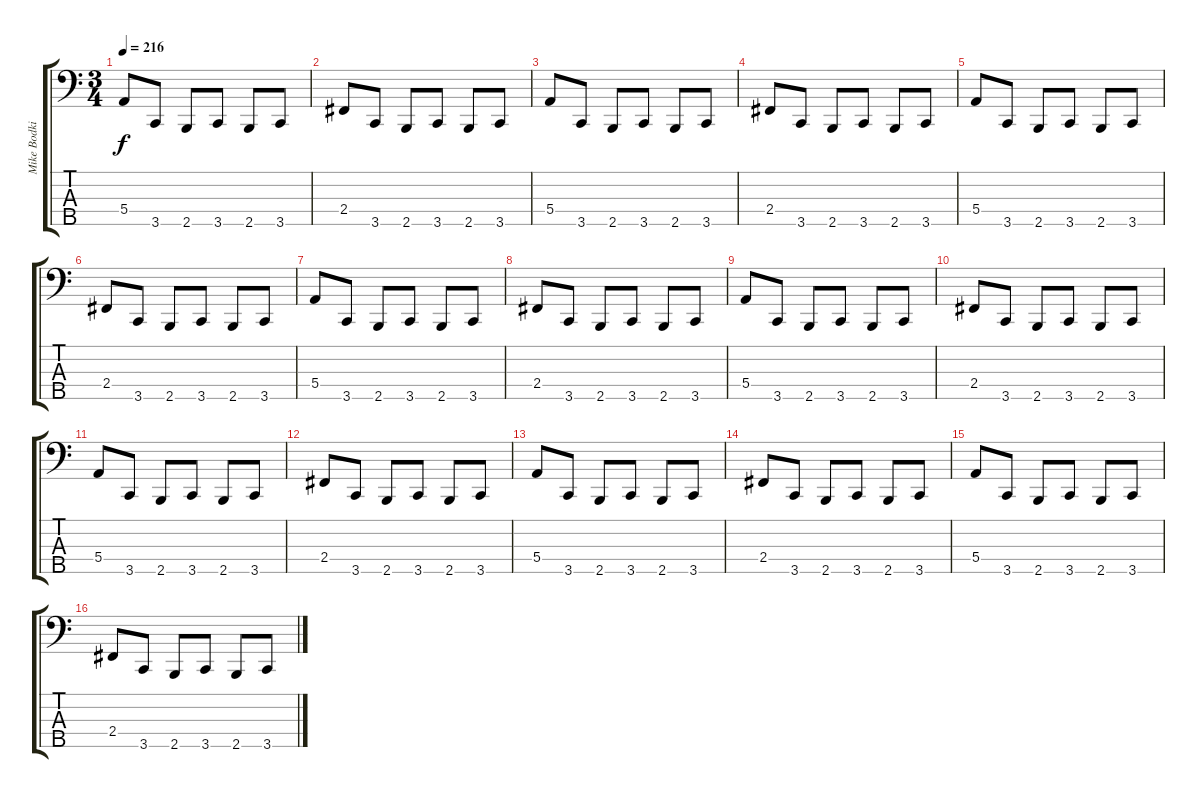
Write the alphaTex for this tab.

\track ("Mike Bodkins" "Mike Bodki") {instrument electricbassfinger}
\staff {score tabs}
\tuning (G2 D2 A1 E1 A0) {hide}
\ts (3 4)
\tempo 216
\clef f4
\ks c
5.4.8{dy f} 3.5.8 2.5.8 3.5.8 2.5.8 3.5.8 |
2.4.8 3.5.8 2.5.8 3.5.8 2.5.8 3.5.8 |
5.4.8 3.5.8 2.5.8 3.5.8 2.5.8 3.5.8 |
2.4.8 3.5.8 2.5.8 3.5.8 2.5.8 3.5.8 |
5.4.8 3.5.8 2.5.8 3.5.8 2.5.8 3.5.8 |
2.4.8 3.5.8 2.5.8 3.5.8 2.5.8 3.5.8 |
5.4.8 3.5.8 2.5.8 3.5.8 2.5.8 3.5.8 |
2.4.8 3.5.8 2.5.8 3.5.8 2.5.8 3.5.8 |
5.4.8 3.5.8 2.5.8 3.5.8 2.5.8 3.5.8 |
2.4.8 3.5.8 2.5.8 3.5.8 2.5.8 3.5.8 |
5.4.8 3.5.8 2.5.8 3.5.8 2.5.8 3.5.8 |
2.4.8 3.5.8 2.5.8 3.5.8 2.5.8 3.5.8 |
5.4.8 3.5.8 2.5.8 3.5.8 2.5.8 3.5.8 |
2.4.8 3.5.8 2.5.8 3.5.8 2.5.8 3.5.8 |
5.4.8 3.5.8 2.5.8 3.5.8 2.5.8 3.5.8 |
2.4.8 3.5.8 2.5.8 3.5.8 2.5.8 3.5.8
